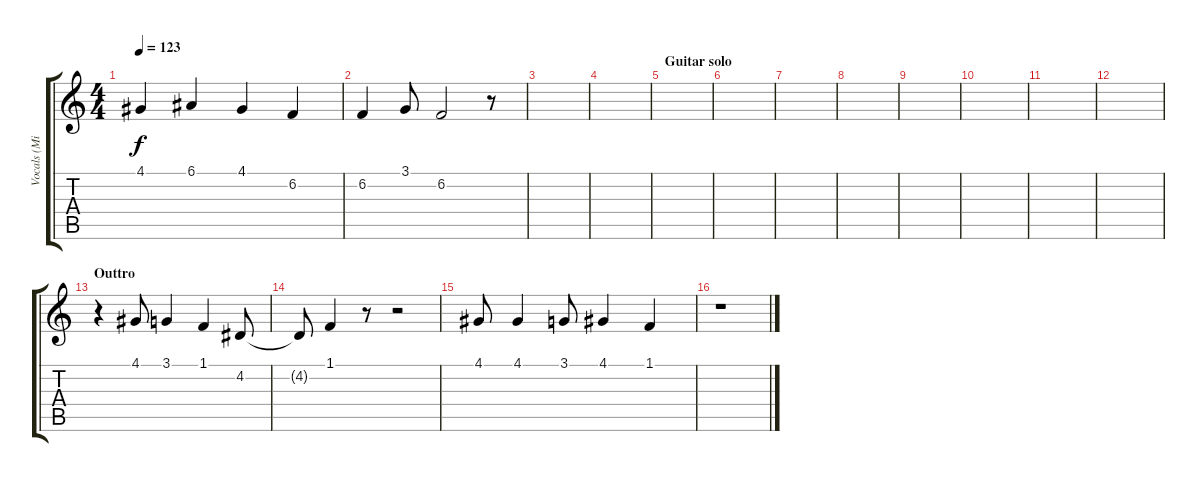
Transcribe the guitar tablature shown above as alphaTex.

\track ("Vocals (Michelle)" "Vocals (Mi") {instrument lead6voice}
\staff {score tabs}
\tuning (E4 B3 G3 D3 A2 E2) {hide}
\ts (4 4)
\tempo 123
\clef g2
\ks c
4.1.4{dy f} 6.1.4 4.1.4 6.2.4 |
6.2.4 3.1.8 6.2.2 r.8 |
|
|
\section ("" "Guitar solo")
|
|
|
|
|
|
|
|
\section ("" "Outtro")
r.4 4.1.8 3.1.4 1.1.4 4.2.8 |
4.2{t}.8 1.1.4 r.8 r.2 |
4.1.8 4.1.4 3.1.8 4.1.4 1.1.4 |
r.1
